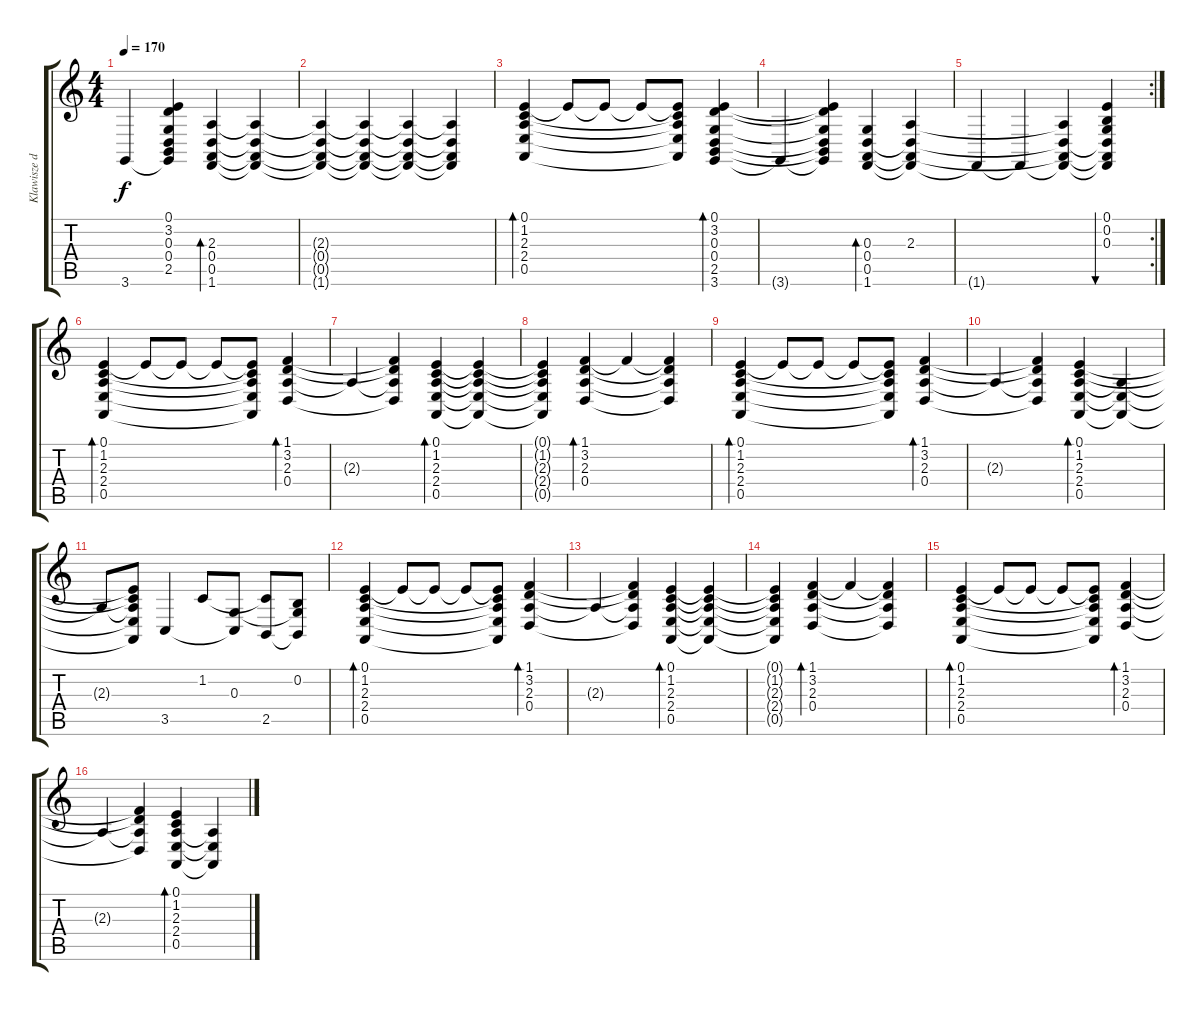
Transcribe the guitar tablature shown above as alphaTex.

\track ("Klawisze doubled" "Klawisze d") {instrument seashore}
\staff {score tabs}
\tuning (E4 B3 G3 D3 A2 E2) {hide}
\ts (4 4)
\tempo 170
\clef g2
\ks c
3.6{t}.4{dy f} (0.1{t} 3.2{t} 0.3{t} 0.4{t} 2.5{t} 3.6{t}).4 (2.3 0.4 0.5 1.6).4{bd 240} (2.3{t} 0.4{t} 0.5{t} 1.6{t}).4 |
(2.3{t} 0.4{t} 0.5{t} 1.6{t}).4 (2.3{t} 0.4{t} 0.5{t} 1.6{t}).4 (2.3{t} 0.4{t} 0.5{t} 1.6{t}).4 (2.3{t} 0.4{t} 0.5{t} 1.6{t}).4 |
(0.1 1.2 2.3 2.4 0.5).4{bd 240} 0.1{t}.8 0.1{t}.8 0.1{t}.8 (0.1{t} 1.2{t} 2.3{t} 2.4{t} 0.5{t}).8 (0.1 3.2 0.3 0.4 2.5 3.6).4{bd 240} |
3.6{t}.4 (0.1{t} 3.2{t} 0.3{t} 0.4{t} 2.5{t} 3.6{t}).4 (0.3 0.4 0.5 1.6).4{bd 240} (2.3 0.4{t} 0.5{t} 1.6{t}).4 |
\rc 2
1.6{t}.4 1.6{t}.4 (2.3{t} 0.4{t} 0.5{t} 1.6{t}).4 (0.1 0.2 0.3 0.4{t} 0.5{t} 1.6{t}).4{bu 480} |
(0.1 1.2 2.3 2.4 0.5).4{bd 240} 0.1{t}.8 0.1{t}.8 0.1{t}.8 (0.1{t} 1.2{t} 2.3{t} 2.4{t} 0.5{t}).8 (1.1 3.2 2.3 0.4).4{bd 240} |
2.3{t}.4 (1.1{t} 3.2{t} 2.3{t} 0.4{t}).4 (0.1 1.2 2.3 2.4 0.5).4{bd 240} (0.1{t} 1.2{t} 2.3{t} 2.4{t} 0.5{t}).4 |
(0.1{t} 1.2{t} 2.3{t} 2.4{t} 0.5{t}).4 (1.1 3.2 2.3 0.4).4{bd 240} 1.1{t}.4 (1.1{t} 3.2{t} 2.3{t} 0.4{t}).4 |
(0.1 1.2 2.3 2.4 0.5).4{bd 240} 0.1{t}.8 0.1{t}.8 0.1{t}.8 (0.1{t} 1.2{t} 2.3{t} 2.4{t} 0.5{t}).8 (1.1 3.2 2.3 0.4).4{bd 240} |
2.3{t}.4 (1.1{t} 3.2{t} 2.3{t} 0.4{t}).4 (0.1 1.2 2.3 2.4 0.5).4{bd 240} (2.3{t} 2.4{t} 0.5{t}).4 |
2.3{t}.8 (0.1{t} 1.2{t} 2.3{t} 2.4{t} 0.5{t}).8 3.5.4 1.2.8 (0.3 3.5{t}).8 (1.2{t} 2.5).8 (0.2 0.3{t} 2.5{t}).8 |
(0.1 1.2 2.3 2.4 0.5).4{bd 240} 0.1{t}.8 0.1{t}.8 0.1{t}.8 (0.1{t} 1.2{t} 2.3{t} 2.4{t} 0.5{t}).8 (1.1 3.2 2.3 0.4).4{bd 240} |
2.3{t}.4 (1.1{t} 3.2{t} 2.3{t} 0.4{t}).4 (0.1 1.2 2.3 2.4 0.5).4{bd 240} (0.1{t} 1.2{t} 2.3{t} 2.4{t} 0.5{t}).4 |
(0.1{t} 1.2{t} 2.3{t} 2.4{t} 0.5{t}).4 (1.1 3.2 2.3 0.4).4{bd 240} 1.1{t}.4 (1.1{t} 3.2{t} 2.3{t} 0.4{t}).4 |
(0.1 1.2 2.3 2.4 0.5).4{bd 240} 0.1{t}.8 0.1{t}.8 0.1{t}.8 (0.1{t} 1.2{t} 2.3{t} 2.4{t} 0.5{t}).8 (1.1 3.2 2.3 0.4).4{bd 240} |
2.3{t}.4 (1.1{t} 3.2{t} 2.3{t} 0.4{t}).4 (0.1 1.2 2.3 2.4 0.5).4{bd 240} (2.3{t} 2.4{t} 0.5{t}).4
